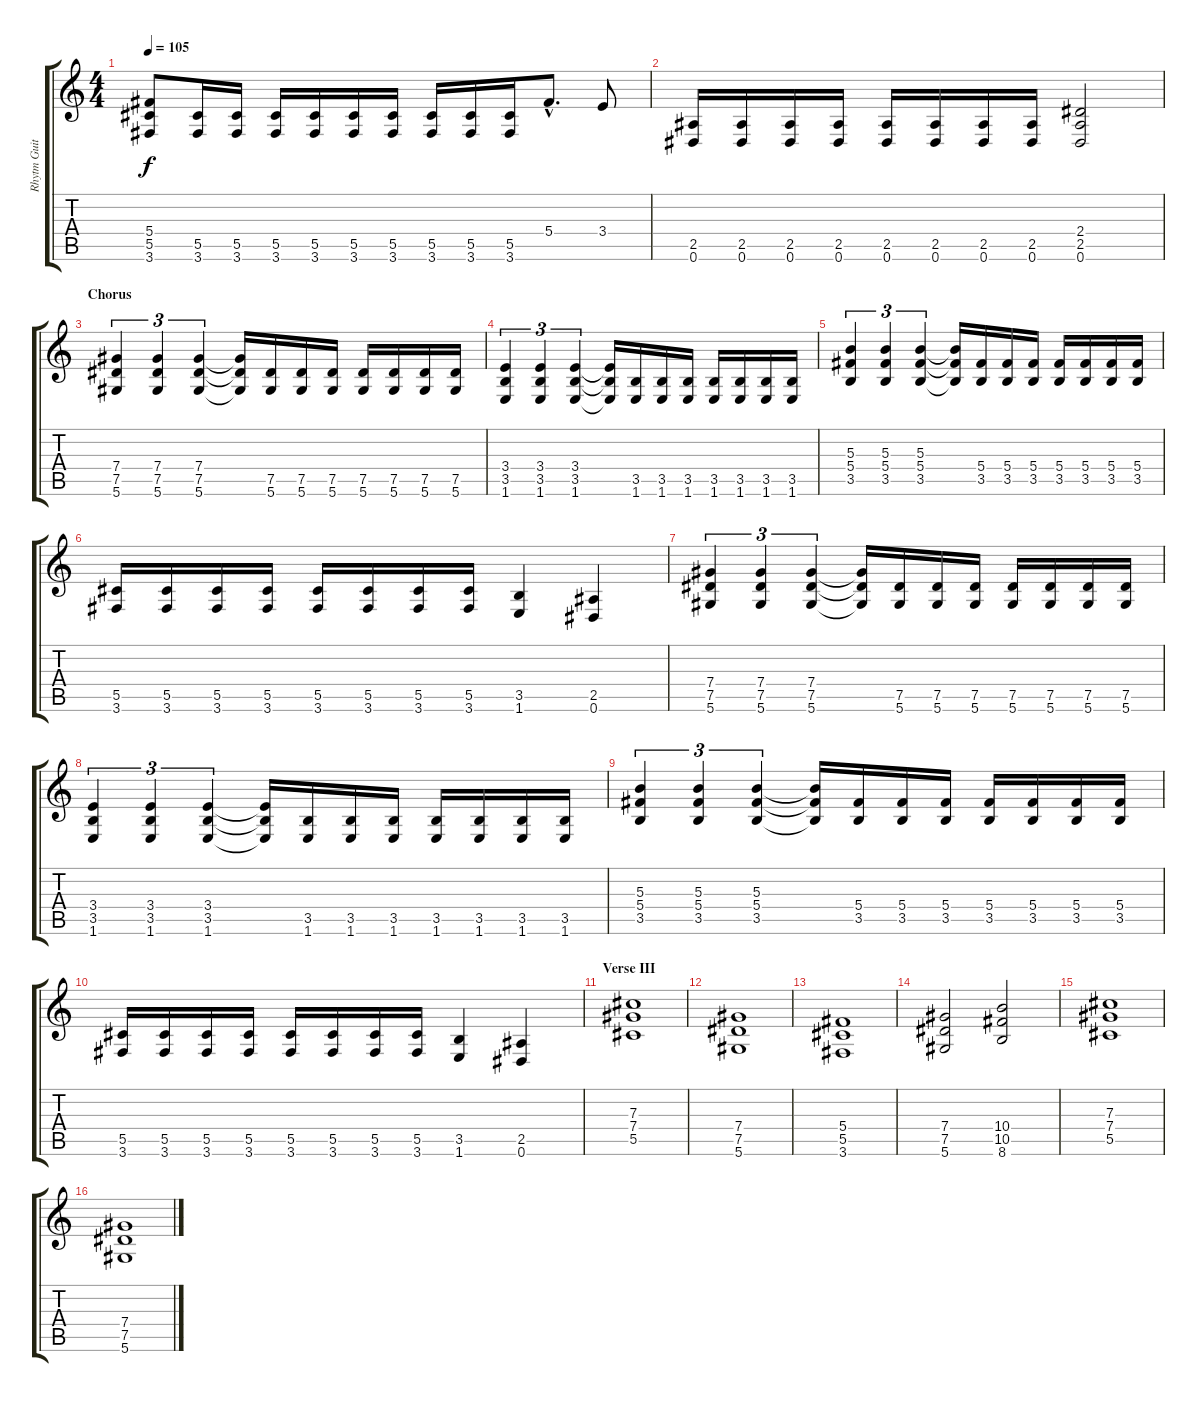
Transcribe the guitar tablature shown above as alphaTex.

\track ("Rhytm Guitar" "Rhytm Guit") {instrument distortionguitar}
\staff {score tabs}
\tuning (Eb4 Bb3 Gb3 Db3 Ab2 Eb2) {hide}
\ts (4 4)
\tempo 105
\clef g2
\ks c
(5.4 5.5 3.6).8{dy f} (5.5 3.6).16 (5.5 3.6).16 (5.5 3.6).16 (5.5 3.6).16 (5.5 3.6).16 (5.5 3.6).16 (5.5 3.6).16 (5.5 3.6).16 (5.5 3.6).16 5.4{hac}.8{d} 3.4.8 |
(2.5 0.6).16 (2.5 0.6).16 (2.5 0.6).16 (2.5 0.6).16 (2.5 0.6).16 (2.5 0.6).16 (2.5 0.6).16 (2.5 0.6).16 (2.4 2.5 0.6).2 |
\section ("" "Chorus")
(7.4 7.5 5.6).4{tu (3 2)} (7.4 7.5 5.6).4{tu (3 2)} (7.4 7.5 5.6).4{tu (3 2)} (7.4{t} 7.5{t} 5.6{t}).16 (7.5 5.6).16 (7.5 5.6).16 (7.5 5.6).16 (7.5 5.6).16 (7.5 5.6).16 (7.5 5.6).16 (7.5 5.6).16 |
(3.4 3.5 1.6).4{tu (3 2)} (3.4 3.5 1.6).4{tu (3 2)} (3.4 3.5 1.6).4{tu (3 2)} (3.4{t} 3.5{t} 1.6{t}).16 (3.5 1.6).16 (3.5 1.6).16 (3.5 1.6).16 (3.5 1.6).16 (3.5 1.6).16 (3.5 1.6).16 (3.5 1.6).16 |
(5.3 5.4 3.5).4{tu (3 2)} (5.3 5.4 3.5).4{tu (3 2)} (5.3 5.4 3.5).4{tu (3 2)} (5.3{t} 5.4{t} 3.5{t}).16 (5.4 3.5).16 (5.4 3.5).16 (5.4 3.5).16 (5.4 3.5).16 (5.4 3.5).16 (5.4 3.5).16 (5.4 3.5).16 |
(5.5 3.6).16 (5.5 3.6).16 (5.5 3.6).16 (5.5 3.6).16 (5.5 3.6).16 (5.5 3.6).16 (5.5 3.6).16 (5.5 3.6).16 (3.5 1.6).4 (2.5 0.6).4 |
(7.4 7.5 5.6).4{tu (3 2)} (7.4 7.5 5.6).4{tu (3 2)} (7.4 7.5 5.6).4{tu (3 2)} (7.4{t} 7.5{t} 5.6{t}).16 (7.5 5.6).16 (7.5 5.6).16 (7.5 5.6).16 (7.5 5.6).16 (7.5 5.6).16 (7.5 5.6).16 (7.5 5.6).16 |
(3.4 3.5 1.6).4{tu (3 2)} (3.4 3.5 1.6).4{tu (3 2)} (3.4 3.5 1.6).4{tu (3 2)} (3.4{t} 3.5{t} 1.6{t}).16 (3.5 1.6).16 (3.5 1.6).16 (3.5 1.6).16 (3.5 1.6).16 (3.5 1.6).16 (3.5 1.6).16 (3.5 1.6).16 |
(5.3 5.4 3.5).4{tu (3 2)} (5.3 5.4 3.5).4{tu (3 2)} (5.3 5.4 3.5).4{tu (3 2)} (5.3{t} 5.4{t} 3.5{t}).16 (5.4 3.5).16 (5.4 3.5).16 (5.4 3.5).16 (5.4 3.5).16 (5.4 3.5).16 (5.4 3.5).16 (5.4 3.5).16 |
(5.5 3.6).16 (5.5 3.6).16 (5.5 3.6).16 (5.5 3.6).16 (5.5 3.6).16 (5.5 3.6).16 (5.5 3.6).16 (5.5 3.6).16 (3.5 1.6).4 (2.5 0.6).4 |
\section ("" "Verse III")
(7.3 7.4 5.5).1 |
(7.4 7.5 5.6).1 |
(5.4 5.5 3.6).1 |
(7.4 7.5 5.6).2 (10.4 10.5 8.6).2 |
(7.3 7.4 5.5).1 |
(7.4 7.5 5.6).1
